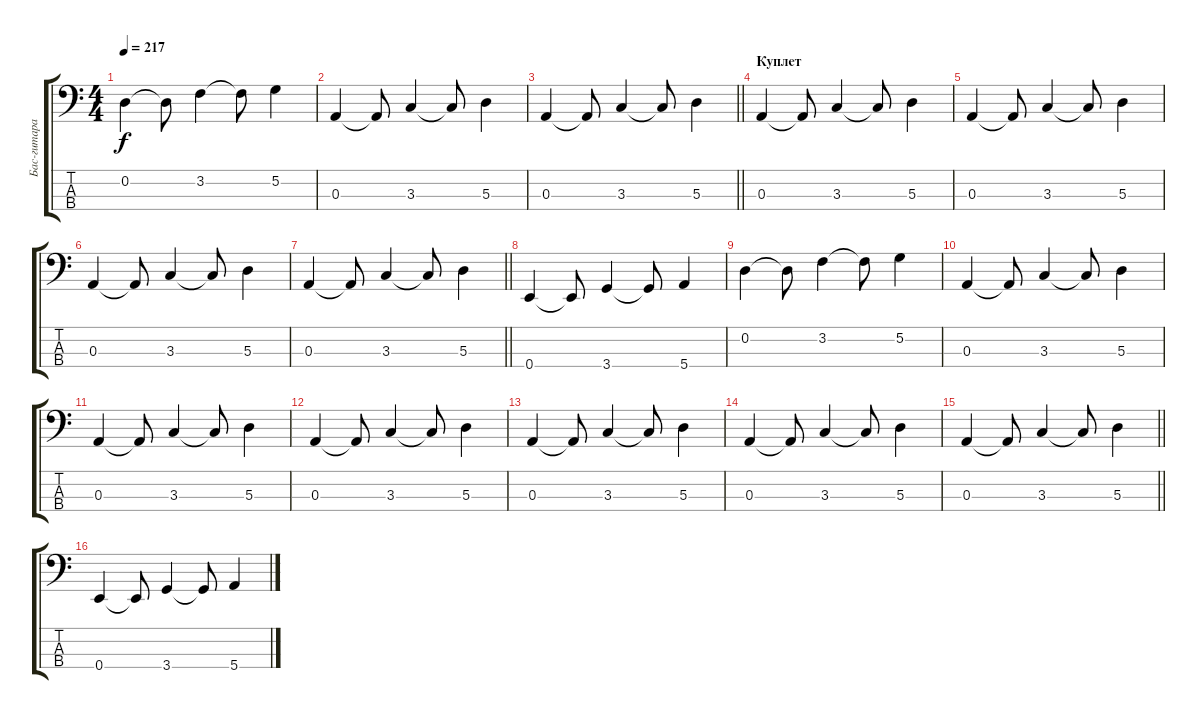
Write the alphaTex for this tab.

\track ("Бас-гитара" "Бас-гитара") {instrument electricbassfinger}
\staff {score tabs}
\tuning (G2 D2 A1 E1) {hide}
\ts (4 4)
\tempo 217
\clef f4
\ks c
0.2.4{dy f} 0.2{t}.8 3.2.4 3.2{t}.8 5.2.4 |
0.3.4 0.3{t}.8 3.3.4 3.3{t}.8 5.3.4 |
\barLineRight lightlight
0.3.4 0.3{t}.8 3.3.4 3.3{t}.8 5.3.4 |
\section ("" "Куплет")
0.3.4 0.3{t}.8 3.3.4 3.3{t}.8 5.3.4 |
0.3.4 0.3{t}.8 3.3.4 3.3{t}.8 5.3.4 |
0.3.4 0.3{t}.8 3.3.4 3.3{t}.8 5.3.4 |
\barLineRight lightlight
0.3.4 0.3{t}.8 3.3.4 3.3{t}.8 5.3.4 |
0.4.4 0.4{t}.8 3.4.4 3.4{t}.8 5.4.4 |
0.2.4 0.2{t}.8 3.2.4 3.2{t}.8 5.2.4 |
0.3.4 0.3{t}.8 3.3.4 3.3{t}.8 5.3.4 |
0.3.4 0.3{t}.8 3.3.4 3.3{t}.8 5.3.4 |
0.3.4 0.3{t}.8 3.3.4 3.3{t}.8 5.3.4 |
0.3.4 0.3{t}.8 3.3.4 3.3{t}.8 5.3.4 |
0.3.4 0.3{t}.8 3.3.4 3.3{t}.8 5.3.4 |
\barLineRight lightlight
0.3.4 0.3{t}.8 3.3.4 3.3{t}.8 5.3.4 |
0.4.4 0.4{t}.8 3.4.4 3.4{t}.8 5.4.4
